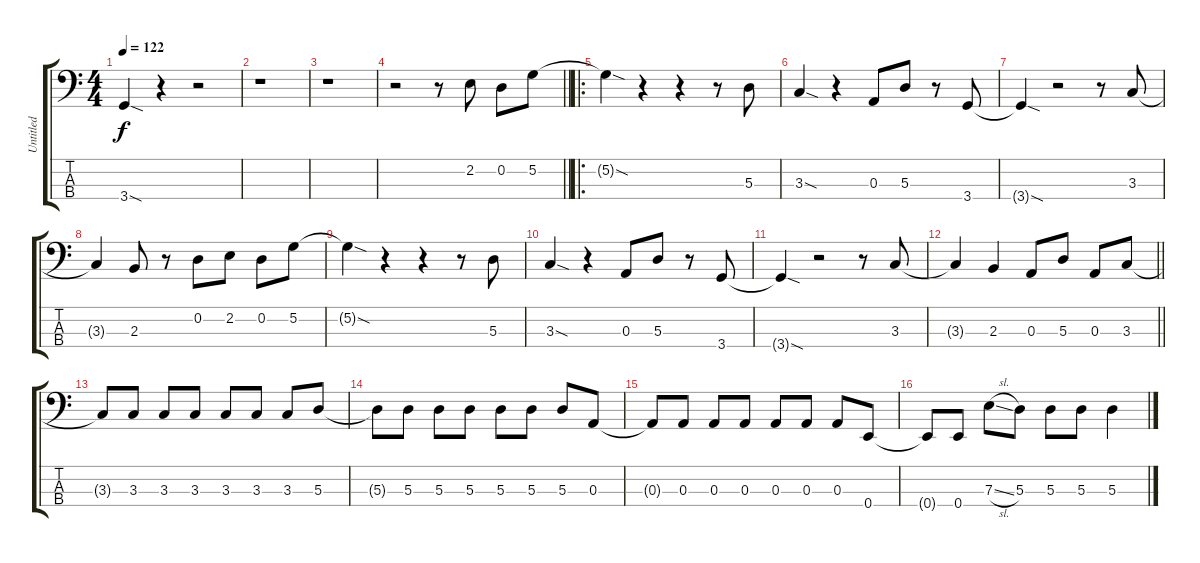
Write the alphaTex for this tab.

\track ("Untitled" "Untitled") {instrument fretlessbass}
\staff {score tabs}
\tuning (G2 D2 A1 E1) {hide}
\ts (4 4)
\tempo 122
\clef f4
\ks c
3.4{sod}.4{dy f instrument fretlessbass} r.4 r.2 |
r.1 |
r.1 |
\barLineRight lightlight
r.2 r.8 2.2.8 0.2.8 5.2.8 |
\ro
5.2{sod t}.4 r.4 r.4 r.8 5.3.8 |
3.3{sod}.4 r.4 0.3.8 5.3.8 r.8 3.4.8 |
3.4{sod t}.4 r.2 r.8 3.3.8 |
3.3{t}.4 2.3.8 r.8 0.2.8 2.2.8 0.2.8 5.2.8 |
5.2{sod t}.4 r.4 r.4 r.8 5.3.8 |
3.3{sod}.4 r.4 0.3.8 5.3.8 r.8 3.4.8 |
3.4{sod t}.4 r.2 r.8 3.3.8 |
\barLineRight lightlight
3.3{t}.4 2.3.4 0.3.8 5.3.8 0.3.8 3.3.8 |
3.3{t}.8 3.3.8 3.3.8 3.3.8 3.3.8 3.3.8 3.3.8 5.3.8 |
5.3{t}.8 5.3.8 5.3.8 5.3.8 5.3.8 5.3.8 5.3.8 0.3.8 |
0.3{t}.8 0.3.8 0.3.8 0.3.8 0.3.8 0.3.8 0.3.8 0.4.8 |
0.4{t}.8 0.4.8 7.3{sl}.8 5.3.8 5.3.8 5.3.8 5.3.4
